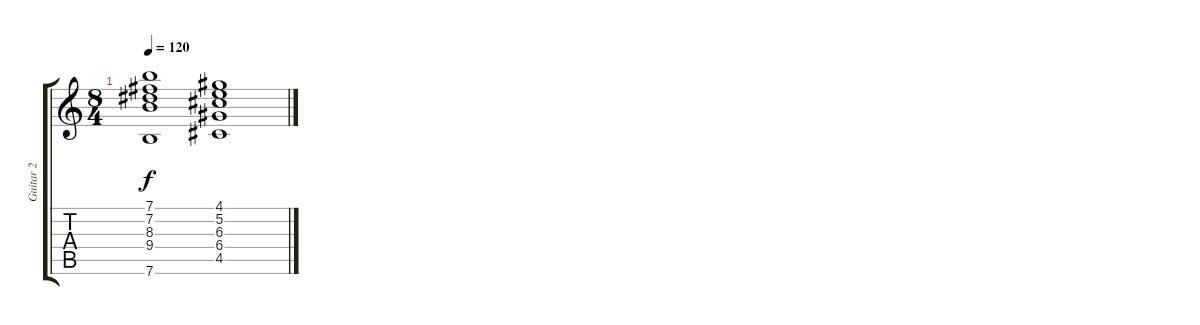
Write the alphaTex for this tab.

\track ("Guitar 2" "Guitar 2") {instrument electricguitarclean}
\staff {score tabs}
\tuning (E4 B3 G3 D3 A2 E2) {hide}
\ts (8 4)
\tempo 120
\clef g2
\ks c
(7.1{t} 7.2{t} 8.3{t} 9.4{t} 7.6{t}).1{dy f} (4.1 5.2 6.3 6.4 4.5).1
